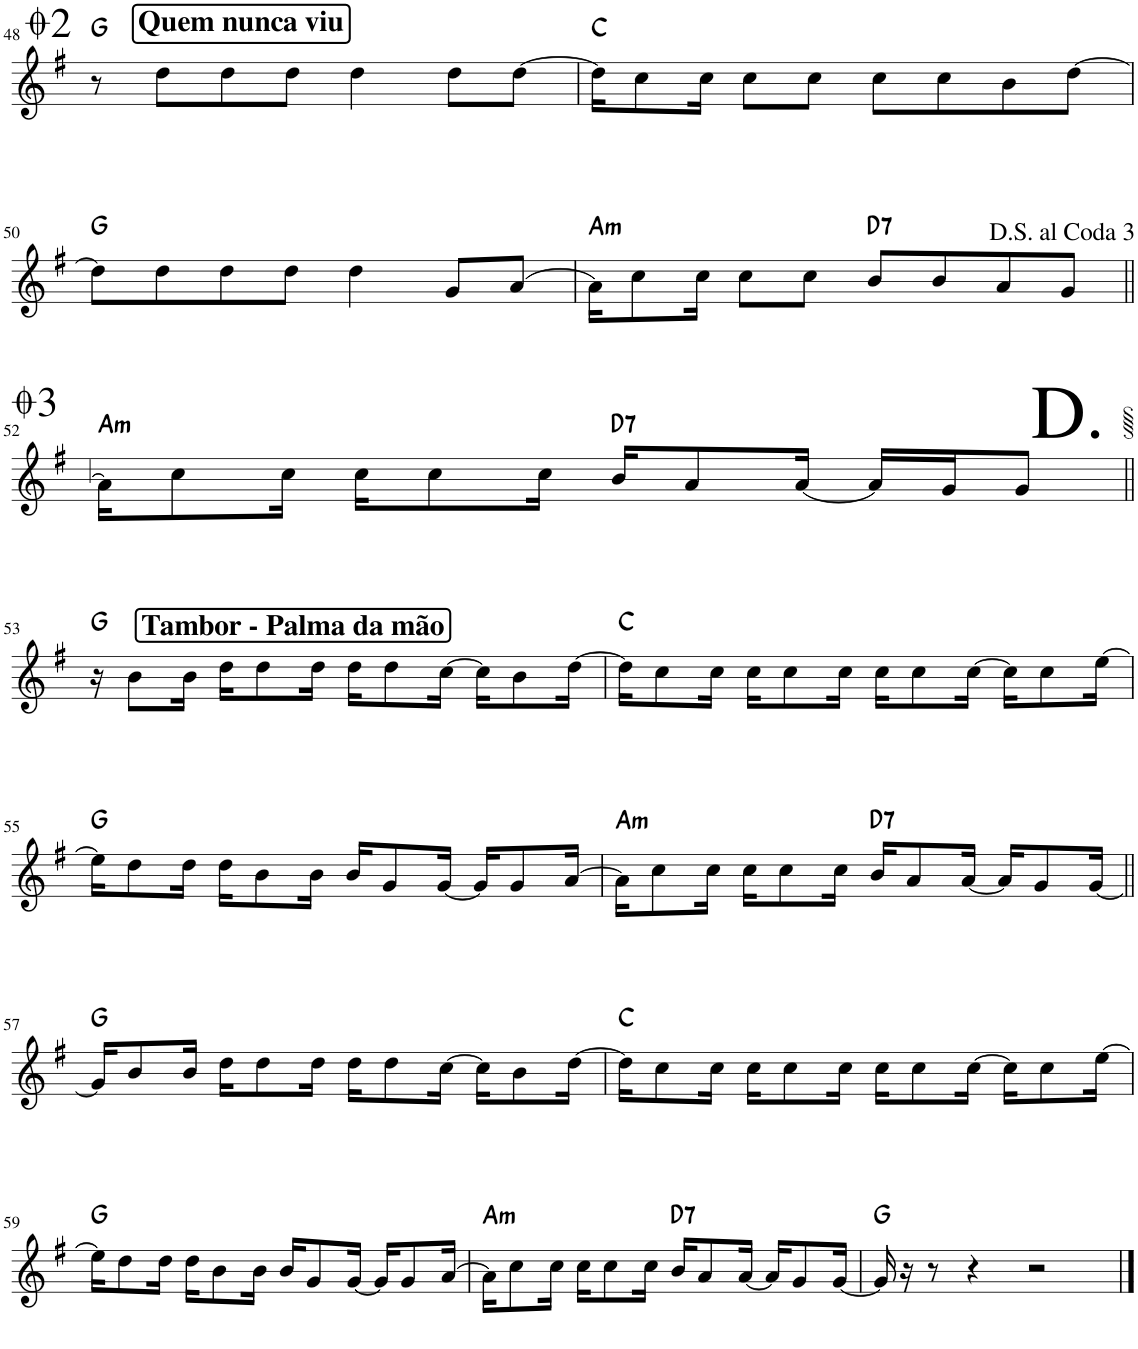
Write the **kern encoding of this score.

**kern	**harte
*part1	*part1
*staff1	*
*I"Melodia	*
*I'M	*
!!LO:PB:g=z
*clefG2	*
*Trd1c2	*
*k[f#]	*
*M4/4	*
!!LO:REH:place=s1:a:B:cj:fs=14:t=Quem nunca viu
=48	=48
8r	G:maj
8dd\L	.
8dd\	.
8dd\J	.
4dd\	.
8dd\L	.
[8dd\J	.
=49	=49
16dd\KL]	C:maj
8cc\	.
16cc\Jk	.
8cc\L	.
8cc\J	.
8cc\L	.
8cc\	.
8b\	.
[8dd\J	.
!!LO:LB:g=z
=50	=50
8dd\L]	G:maj
8dd\	.
8dd\	.
8dd\J	.
4dd\	.
8g/L	.
[8a/J	.
=51	=51
16a\KL]	A:min
8cc\	.
16cc\Jk	.
8cc\L	.
8cc\J	.
!	!LO:H:kt=7
8b/L	D:7
8b/	.
8a/	.
8g/J	.
!LO:TX:a:t=D.S. al Coda 3	!LO:H:kt=m
!!LO:LB:g=z
=52||	=52||
[4qa/	.
!	!LO:H:kt=m
16a\KL]	A:min
8cc\	.
16cc\Jk	.
16cc\KL	.
8cc\	.
16cc\Jk	.
!	!LO:H:kt=7
16b/KL	D:7
8a/	.
[16a/Jk	.
16a/LL]	.
16g/J	.
8g/J	.
!LO:TX:a:t=<font size="36"/>D. <font face="ScoreText"/>	!
!!LO:LB:g=z
!!LO:REH:place=s1:a:B:cj:fs=14:t=Tambor - Palma da mão
=53||	=53||
16r	G:maj
8b\L	.
16b\Jk	.
16dd\KL	.
8dd\	.
16dd\Jk	.
16dd\KL	.
8dd\	.
[16cc\Jk	.
16cc\KL]	.
8b\	.
[16dd\Jk	.
=54	=54
16dd\KL]	C:maj
8cc\	.
16cc\Jk	.
16cc\KL	.
8cc\	.
16cc\Jk	.
16cc\KL	.
8cc\	.
[16cc\Jk	.
16cc\KL]	.
8cc\	.
[16ee\Jk	.
!!LO:LB:g=z
=55	=55
16ee\KL]	G:maj
8dd\	.
16dd\Jk	.
16dd\KL	.
8b\	.
16b\Jk	.
16b/KL	.
8g/	.
[16g/Jk	.
16g/KL]	.
8g/	.
[16a/Jk	.
=56	=56
!	!LO:H:kt=m
16a\KL]	A:min
8cc\	.
16cc\Jk	.
16cc\KL	.
8cc\	.
16cc\Jk	.
!	!LO:H:kt=7
16b/KL	D:7
8a/	.
[16a/Jk	.
16a/KL]	.
8g/	.
[16g/Jk	.
!!LO:LB:g=z
=57||	=57||
16g/KL]	G:maj
8b/	.
16b/Jk	.
16dd\KL	.
8dd\	.
16dd\Jk	.
16dd\KL	.
8dd\	.
[16cc\Jk	.
16cc\KL]	.
8b\	.
[16dd\Jk	.
=58	=58
16dd\KL]	C:maj
8cc\	.
16cc\Jk	.
16cc\KL	.
8cc\	.
16cc\Jk	.
16cc\KL	.
8cc\	.
[16cc\Jk	.
16cc\KL]	.
8cc\	.
[16ee\Jk	.
!!LO:LB:g=z
=59	=59
16ee\KL]	G:maj
8dd\	.
16dd\Jk	.
16dd\KL	.
8b\	.
16b\Jk	.
16b/KL	.
8g/	.
[16g/Jk	.
16g/KL]	.
8g/	.
[16a/Jk	.
=60	=60
!	!LO:H:kt=m
16a\KL]	A:min
8cc\	.
16cc\Jk	.
16cc\KL	.
8cc\	.
16cc\Jk	.
!	!LO:H:kt=7
16b/KL	D:7
8a/	.
[16a/Jk	.
16a/KL]	.
8g/	.
[16g/Jk	.
=61	=61
16g/]	G:maj
16r	.
8r	.
4r	.
2r	.
==	==
*-	*-
